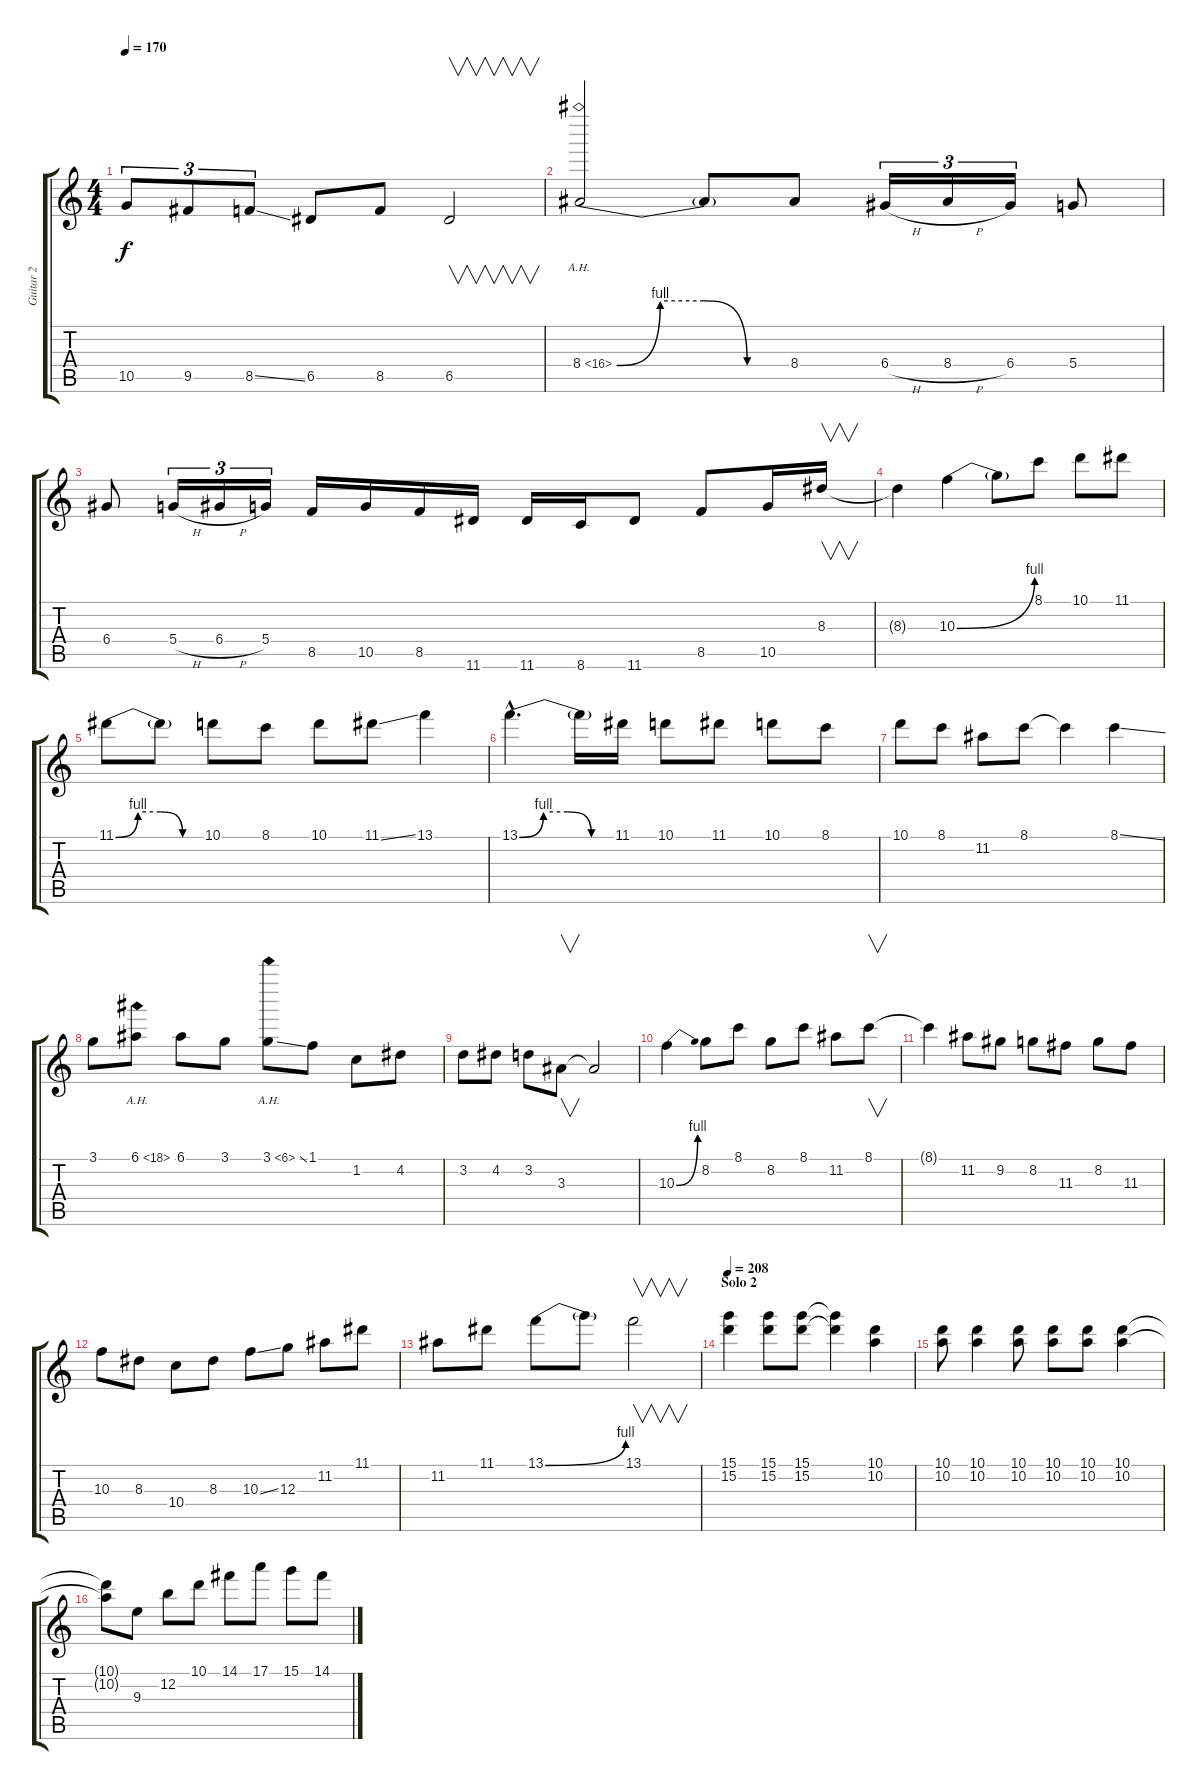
\track ("Guitar 2" "Guitar 2") {instrument distortionguitar}
\staff {score tabs}
\tuning (E4 B3 G3 D3 A2 E2) {hide}
\ts (4 4)
\tempo 170
\clef g2
\ks c
10.5.8{tu (3 2) dy f} 9.5.8{tu (3 2)} 8.5{ss}.8{tu (3 2)} 6.5.8 8.5.8 6.5.2{v} |
8.4{be (custom 0 0 15 4 30 4 45 0 60 0) ah 8}.2 8.4{t}.8 8.4.8 6.4{h}.16{tu (3 2)} 8.4{h}.16{tu (3 2)} 6.4.16{tu (3 2)} 5.4.8 |
6.4.8 5.4{h}.16{tu (3 2)} 6.4{h}.16{tu (3 2)} 5.4.16{tu (3 2)} 8.5.16 10.5.16 8.5.16 11.6.16 11.6.16 8.6.16 11.6.8 8.5.8 10.5.16 8.3.16{v} |
8.3{t}.4 10.3{be (bend 0 0 60 4)}.4 10.3{t}.8 8.1.8 10.1.8 11.1.8 |
11.1{be (custom 0 0 15 4 30 4 45 0 60 0)}.8 11.1{t}.8 10.1.8 8.1.8 10.1.8 11.1{ss}.8 13.1.4 |
13.1{be (custom 0 0 15 4 30 4 45 0 60 0) hac}.4{d} 13.1{t}.16 11.1.16 10.1.8 11.1.8 10.1.8 8.1.8 |
10.1.8 8.1.8 11.2.8 8.1.8 8.1{t}.4 8.1{ss}.4 |
3.1.8 6.1{ah 12}.8 6.1.8 3.1.8 3.1{ah 3 ss}.8 1.1.8 1.2.8 4.2.8 |
3.2.8 4.2.8 3.2.8 3.3.8{v} 3.3{t}.2 |
10.3{be (bend 0 0 60 4)}.4 8.2.8 8.1.8 8.2.8 8.1.8 11.2.8 8.1.8{v} |
8.1{t}.4 11.2.8 9.2.8 8.2.8 11.3.8 8.2.8 11.3.8 |
10.3.8 8.3.8 10.4.8 8.3.8 10.3{ss}.8 12.3.8 11.2.8 11.1.8 |
11.2.8 11.1.8 13.1{be (bend 0 0 60 4)}.8 13.1{t}.8 13.1.2{v} |
\section ("" "Solo 2")
\tempo 208
(15.1 15.2).4 (15.1 15.2).8 (15.1 15.2).8 (15.1{t} 15.2{t}).4 (10.1 10.2).4 |
(10.1 10.2).8 (10.1 10.2).4 (10.1 10.2).8 (10.1 10.2).8 (10.1 10.2).8 (10.1 10.2).4 |
(10.1{t} 10.2{t}).8 9.3.8 12.2.8 10.1.8 14.1.8 17.1.8 15.1.8 14.1.8
